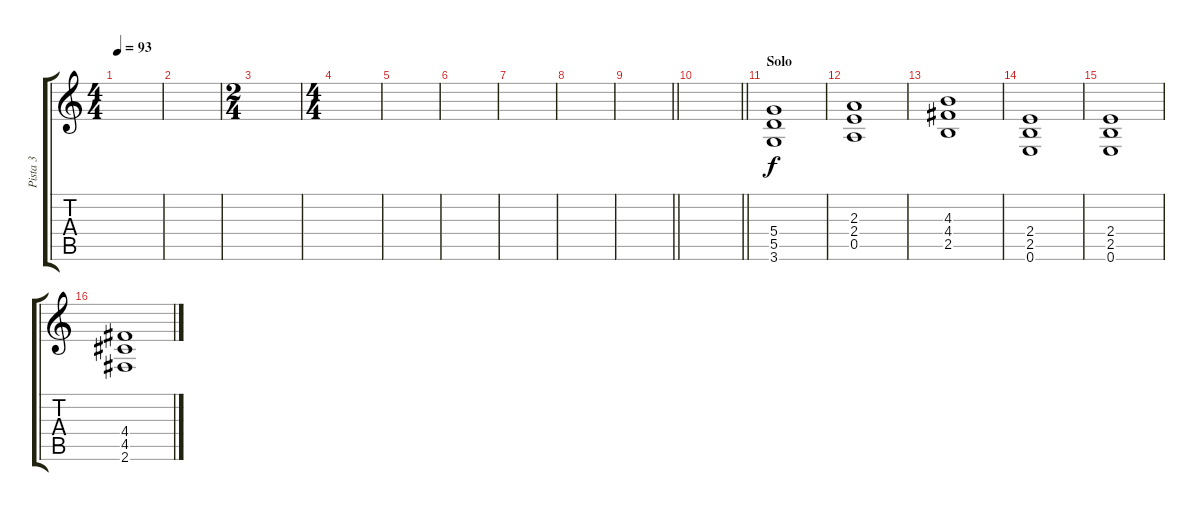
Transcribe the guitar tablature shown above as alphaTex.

\track ("Pista 3" "Pista 3") {mute instrument distortionguitar}
\staff {score tabs}
\tuning (E4 B3 G3 D3 A2 E2) {hide}
\ts (4 4)
\tempo 93
\clef g2
\ks c
|
|
\ts (2 4)
|
\ts (4 4)
|
|
|
|
|
\barLineRight lightlight
|
\barLineRight lightlight
|
\section ("" "Solo")
(5.4 5.5 3.6).1 |
(2.3 2.4 0.5).1 |
(4.3 4.4 2.5).1 |
(2.4 2.5 0.6).1 |
(2.4 2.5 0.6).1 |
(4.4 4.5 2.6).1
